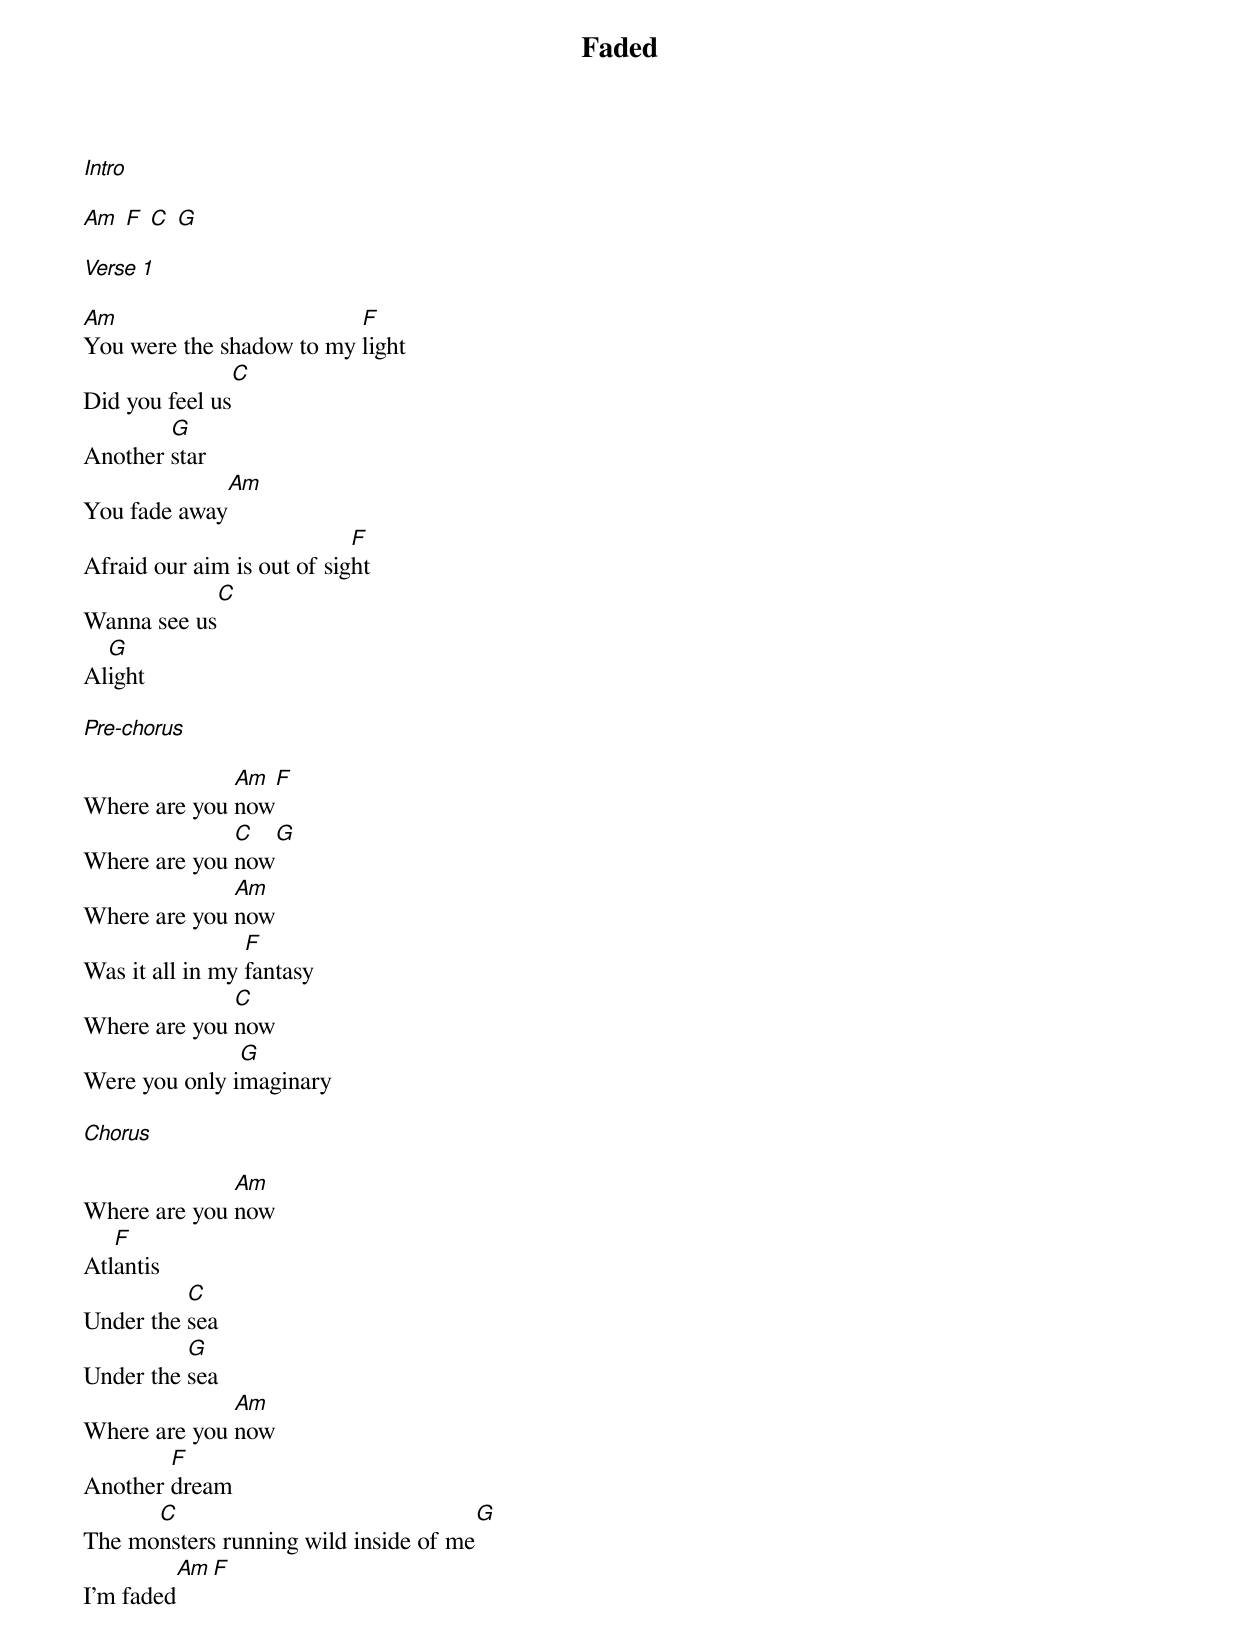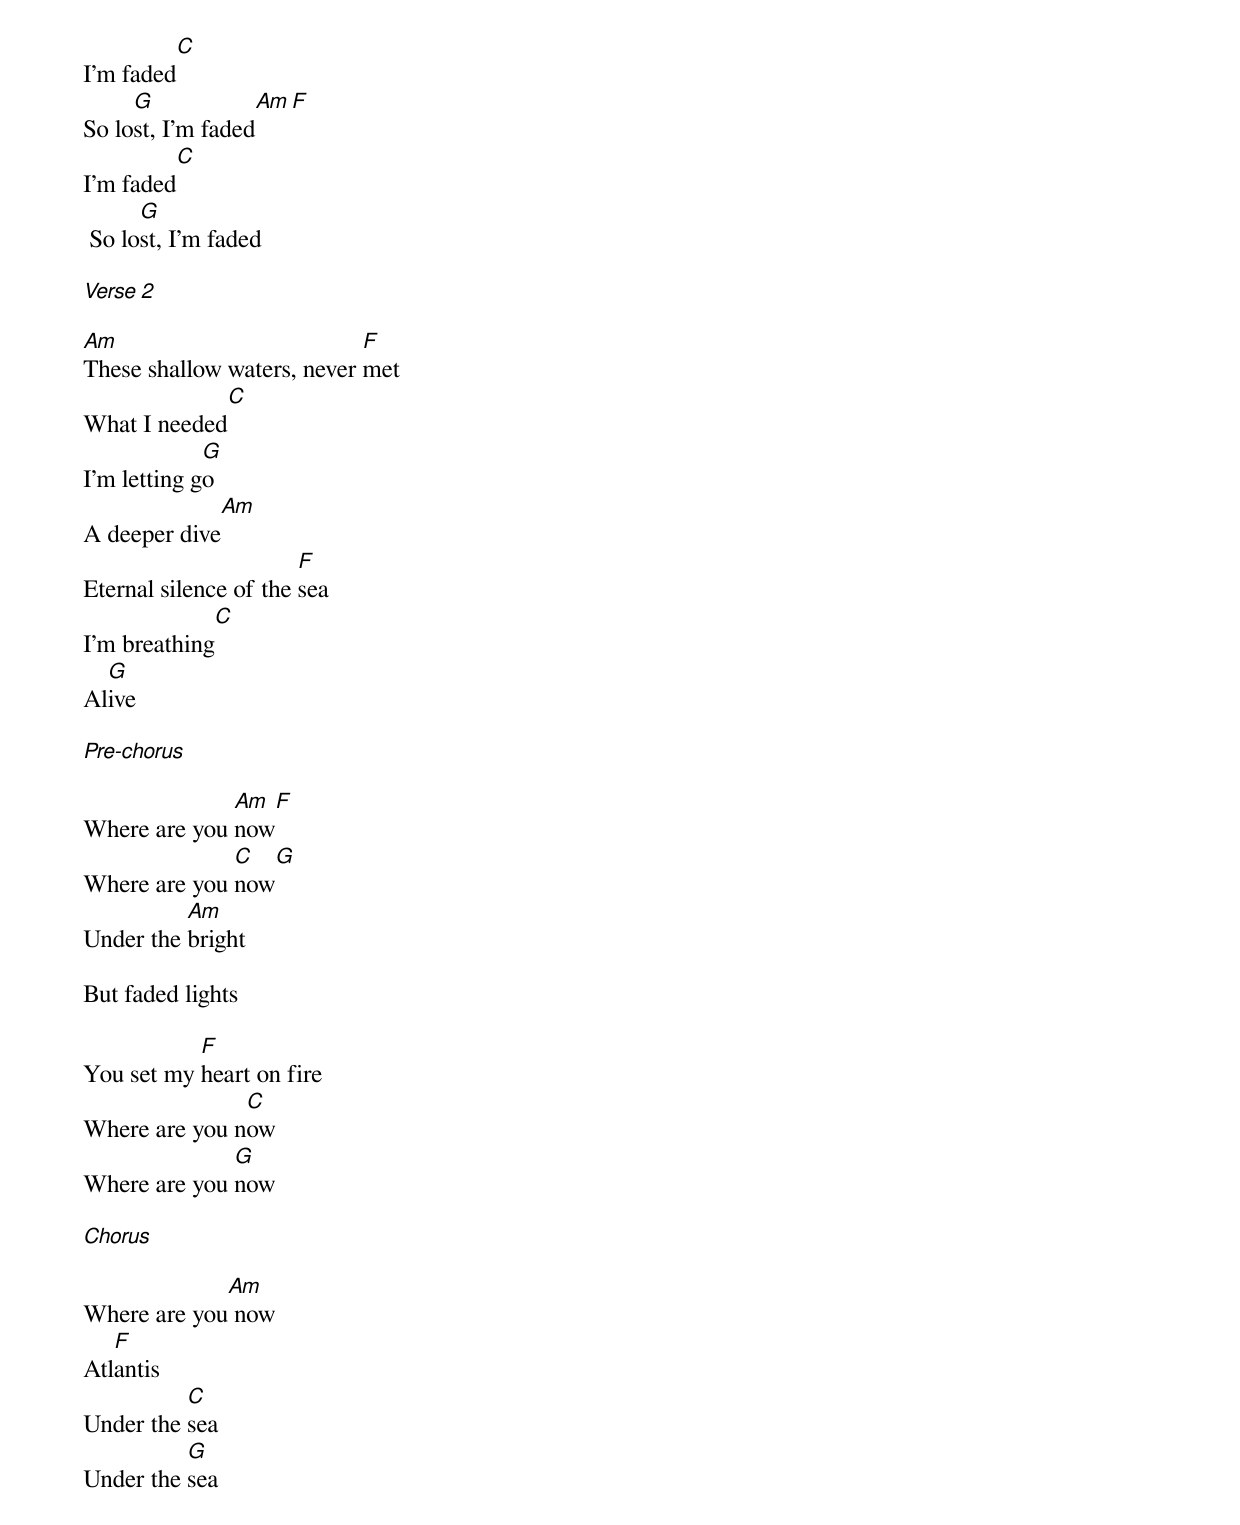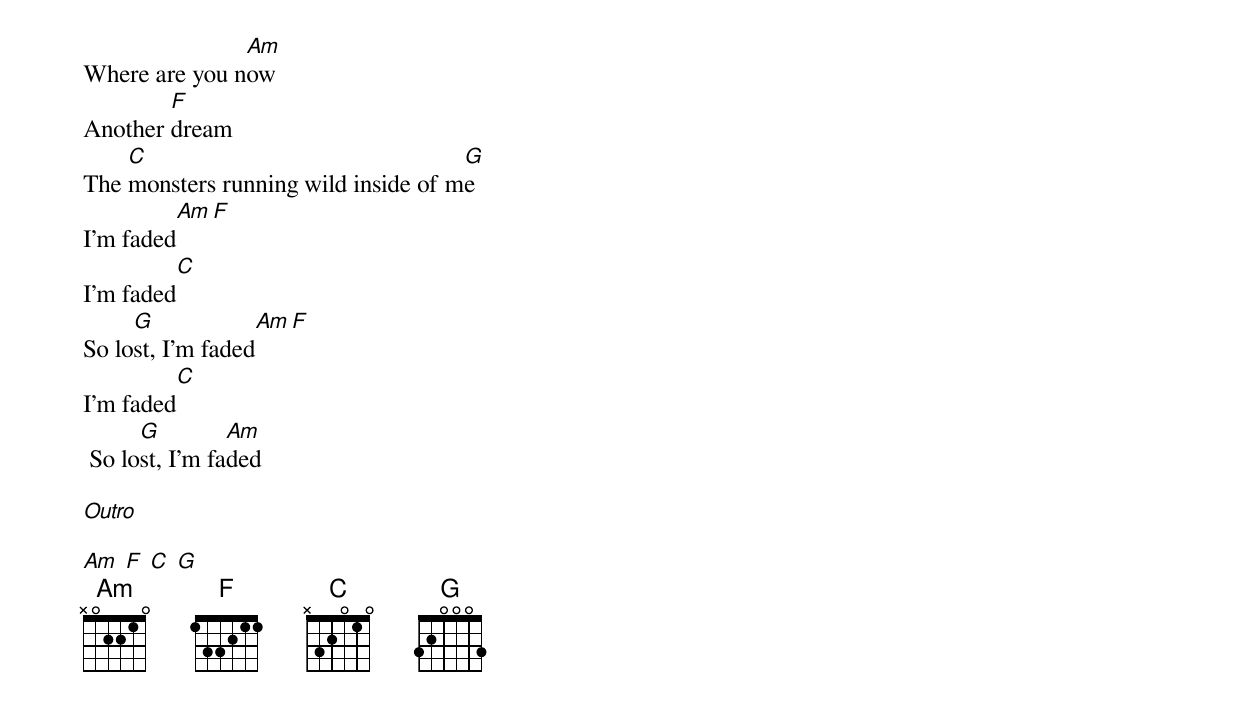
{title: Faded}

[Intro]

[Am] [F] [C] [G]

[Verse 1]

[Am]You were the shadow to my [F]light
Did you feel us[C]
Another [G]star
You fade away[Am]
Afraid our aim is out of sig[F]ht
Wanna see us[C]
Al[G]ight

[Pre-chorus]

Where are you [Am]now[F]
Where are you [C]now[G]
Where are you [Am]now
Was it all in my [F]fantasy
Where are you [C]now
Were you only i[G]maginary

[Chorus]

Where are you [Am]now
Atl[F]antis
Under the [C]sea
Under the [G]sea
Where are you [Am]now
Another [F]dream
The mo[C]nsters running wild inside of me[G]
I'm faded[Am][F]
I'm faded[C]
So lo[G]st, I'm faded[Am][F]
I'm faded[C]
 So lo[G]st, I'm faded

[Verse 2]

[Am]These shallow waters, never [F]met
What I needed[C]
I'm letting g[G]o
A deeper dive[Am]
Eternal silence of the [F]sea
I'm breathing[C]
Al[G]ive

[Pre-chorus]

Where are you [Am]now[F]
Where are you [C]now[G]
Under the [Am]bright

But faded lights

You set my [F]heart on fire
Where are you n[C]ow
Where are you [G]now

[Chorus]

Where are you[Am] now
Atl[F]antis
Under the [C]sea
Under the [G]sea
Where are you n[Am]ow
Another [F]dream
The [C]monsters running wild inside of m[G]e
I'm faded[Am][F]
I'm faded[C]
So lo[G]st, I'm faded[Am][F]
I'm faded[C]
 So lo[G]st, I'm fa[Am]ded

[Outro]

[Am] [F] [C] [G]
